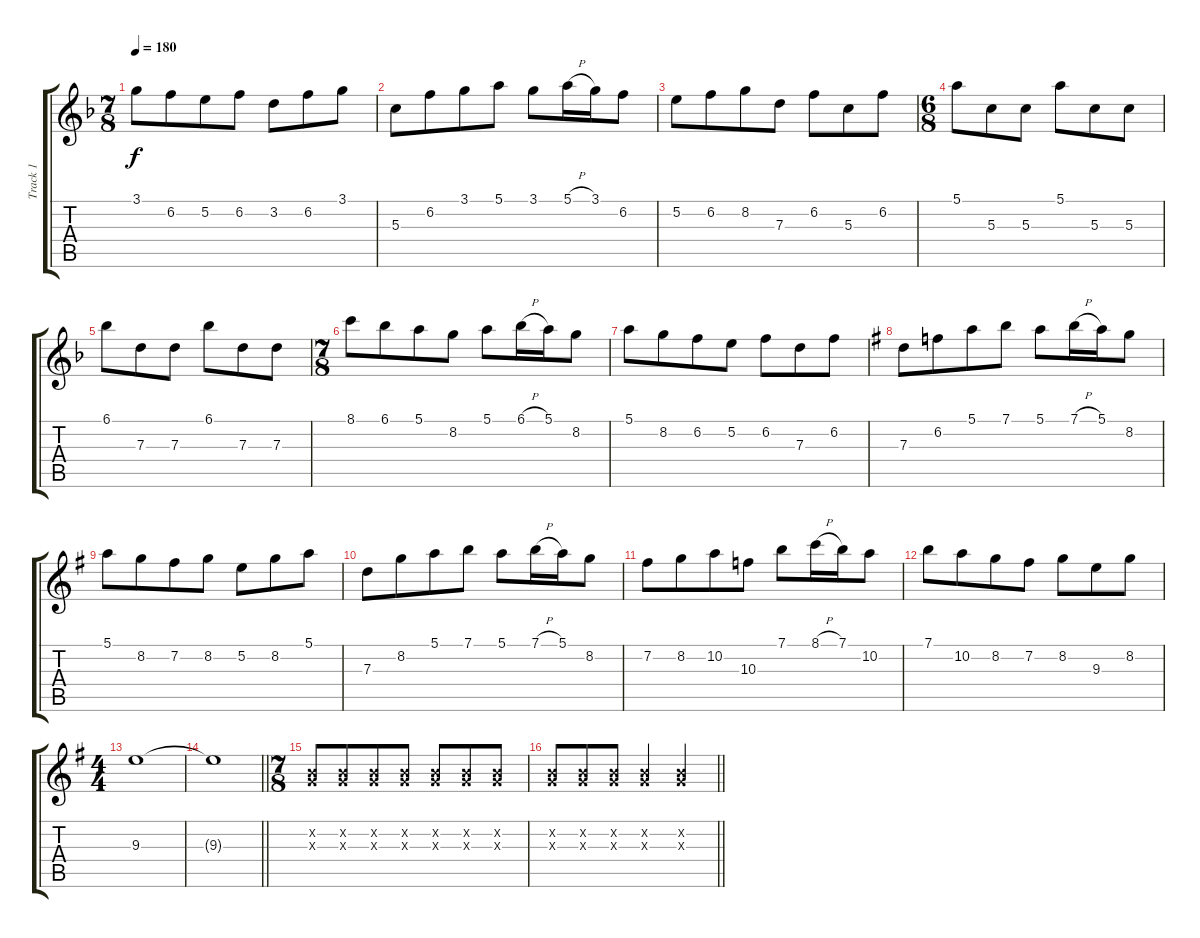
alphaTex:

\track ("Track 1" "Track 1") {instrument acousticguitarnylon}
\staff {score tabs}
\tuning (E4 B3 G3 D3 A2 E2) {hide}
\ts (7 8)
\tempo 180
\clef g2
\ks f
3.1.8{dy f} 6.2.8 5.2.8 6.2.8 3.2.8 6.2.8 3.1.8 |
5.3.8 6.2.8 3.1.8 5.1.8 3.1.8 5.1{h}.16 3.1.16 6.2.8 |
5.2.8 6.2.8 8.2.8 7.3.8 6.2.8 5.3.8 6.2.8 |
\ts (6 8)
5.1.8 5.3.8 5.3.8 5.1.8 5.3.8 5.3.8 |
6.1.8 7.3.8 7.3.8 6.1.8 7.3.8 7.3.8 |
\ts (7 8)
8.1.8 6.1.8 5.1.8 8.2.8 5.1.8 6.1{h}.16 5.1.16 8.2.8 |
5.1.8 8.2.8 6.2.8 5.2.8 6.2.8 7.3.8 6.2.8 |
\ks g
7.3.8 6.2.8 5.1.8 7.1.8 5.1.8 7.1{h}.16 5.1.16 8.2.8 |
5.1.8 8.2.8 7.2.8 8.2.8 5.2.8 8.2.8 5.1.8 |
7.3.8 8.2.8 5.1.8 7.1.8 5.1.8 7.1{h}.16 5.1.16 8.2.8 |
7.2.8 8.2.8 10.2.8 10.3.8 7.1.8 8.1{h}.16 7.1.16 10.2.8 |
7.1.8 10.2.8 8.2.8 7.2.8 8.2.8 9.3.8 8.2.8 |
\ts (4 4)
9.3.1 |
\barLineRight lightlight
9.3{t}.1 |
\ts (7 8)
\ks eminor
(0.2{x} 0.3{x}).8 (0.2{x} 0.3{x}).8 (0.2{x} 0.3{x}).8 (0.2{x} 0.3{x}).8 (0.2{x} 0.3{x}).8 (0.2{x} 0.3{x}).8 (0.2{x} 0.3{x}).8 |
\barLineRight lightlight
(0.2{x} 0.3{x}).8 (0.2{x} 0.3{x}).8 (0.2{x} 0.3{x}).8 (0.2{x} 0.3{x}).4 (0.2{x} 0.3{x}).4
